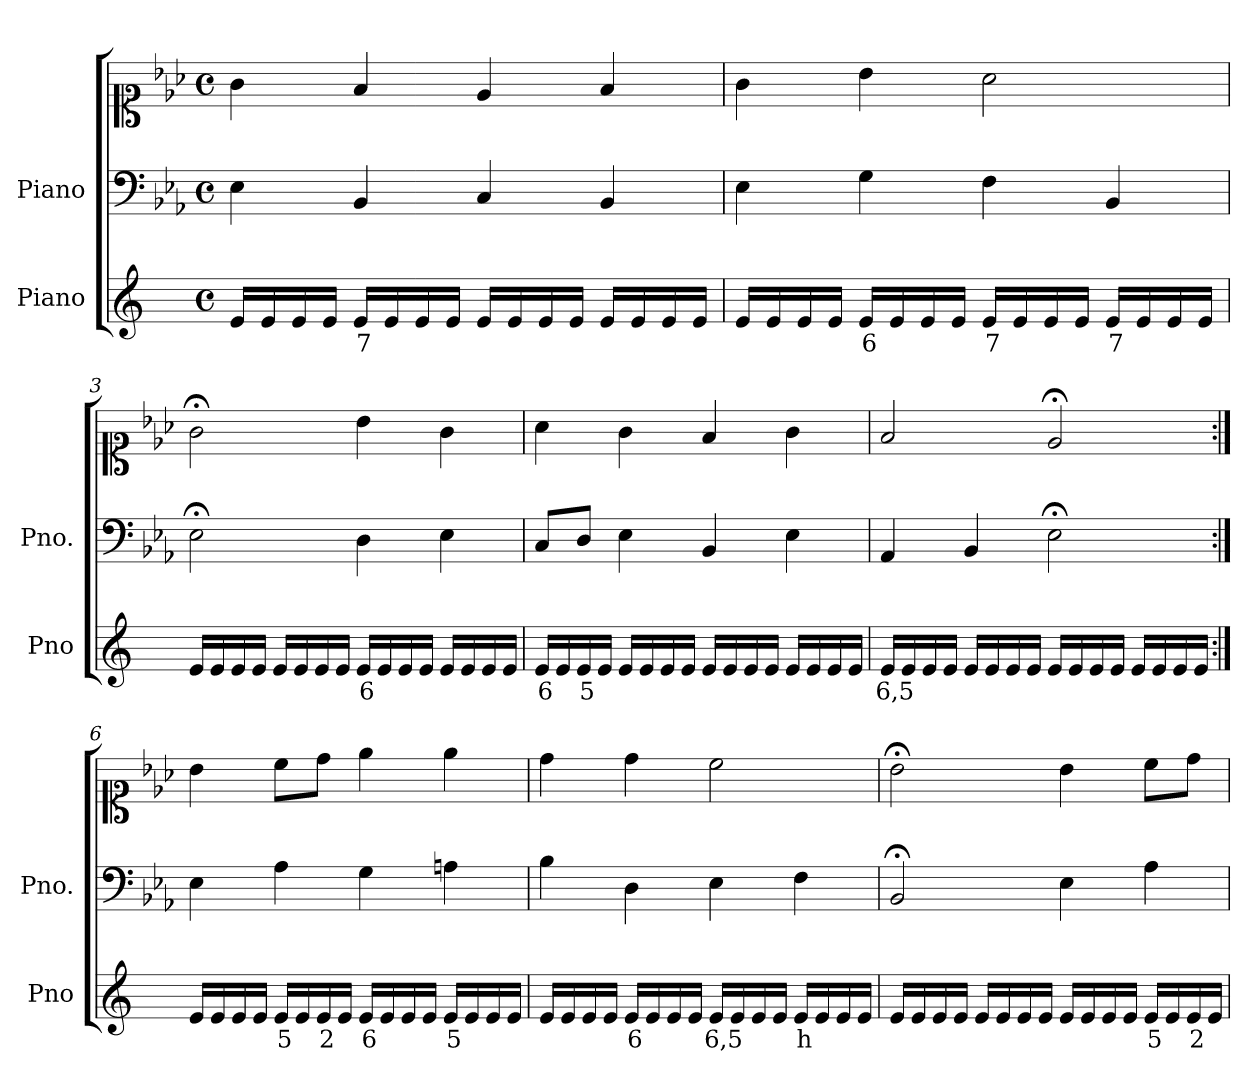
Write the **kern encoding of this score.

**kern	**text	**kern	**kern
*part2	*part2	*part1	*part1
*staff3	*staff3	*staff2	*staff1
*I"Piano	*	*I"Piano	*
*I'Pno	*	*I'Pno.	*
*clefG2	*	*clefF4	*clefC1
*k[]	*	*k[b-e-a-]	*k[b-e-a-]
*M4/4	*	*M4/4	*M4/4
*met(c)	*	*met(c)	*met(c)
=1	=1	=1	=1
16e/LL	.	4E-\	4g\
16e/	.	.	.
16e/	.	.	.
16e/JJ	.	.	.
!	!LO:LY:b	!	!
16e/LL	7	4BB-/	4f/
16e/	.	.	.
16e/	.	.	.
16e/JJ	.	.	.
16e/LL	.	4C/	4e-/
16e/	.	.	.
16e/	.	.	.
16e/JJ	.	.	.
16e/LL	.	4BB-/	4f/
16e/	.	.	.
16e/	.	.	.
16e/JJ	.	.	.
=2	=2	=2	=2
16e/LL	.	4E-\	4g\
16e/	.	.	.
16e/	.	.	.
16e/JJ	.	.	.
!	!LO:LY:b	!	!
16e/LL	6	4G\	4b-\
16e/	.	.	.
16e/	.	.	.
16e/JJ	.	.	.
!	!LO:LY:b	!	!
16e/LL	7	4F\	2a-\
16e/	.	.	.
16e/	.	.	.
16e/JJ	.	.	.
!	!LO:LY:b	!	!
16e/LL	7	4BB-/	.
16e/	.	.	.
16e/	.	.	.
16e/JJ	.	.	.
=3	=3	=3	=3
16e/LL	.	2E-;<\	2g;<\
16e/	.	.	.
16e/	.	.	.
16e/JJ	.	.	.
16e/LL	.	.	.
16e/	.	.	.
16e/	.	.	.
16e/JJ	.	.	.
!	!LO:LY:b	!	!
16e/LL	6	4D\	4b-\
16e/	.	.	.
16e/	.	.	.
16e/JJ	.	.	.
16e/LL	.	4E-\	4g\
16e/	.	.	.
16e/	.	.	.
16e/JJ	.	.	.
=4	=4	=4	=4
!	!LO:LY:b	!	!
16e/LL	6	8C/L	4a-\
16e/	.	.	.
!	!LO:LY:b	!	!
16e/	5	8D/J	.
16e/JJ	.	.	.
16e/LL	.	4E-\	4g\
16e/	.	.	.
16e/	.	.	.
16e/JJ	.	.	.
16e/LL	.	4BB-/	4f/
16e/	.	.	.
16e/	.	.	.
16e/JJ	.	.	.
16e/LL	.	4E-\	4g\
16e/	.	.	.
16e/	.	.	.
16e/JJ	.	.	.
=5	=5	=5	=5
!	!LO:LY:b	!	!
16e/LL	6,5	4AA-/	2f/
16e/	.	.	.
16e/	.	.	.
16e/JJ	.	.	.
16e/LL	.	4BB-/	.
16e/	.	.	.
16e/	.	.	.
16e/JJ	.	.	.
16e/LL	.	2E-;<\	2e-;</
16e/	.	.	.
16e/	.	.	.
16e/JJ	.	.	.
16e/LL	.	.	.
16e/	.	.	.
16e/	.	.	.
16e/JJ	.	.	.
=6:|!	=6:|!	=6:|!	=6:|!
16e/LL	.	4E-\	4b-\
16e/	.	.	.
16e/	.	.	.
16e/JJ	.	.	.
!	!LO:LY:b	!	!
16e/LL	5	4A-\	8cc\L
16e/	.	.	.
!	!LO:LY:b	!	!
16e/	2	.	8dd\J
16e/JJ	.	.	.
!	!LO:LY:b	!	!
16e/LL	6	4G\	4ee-\
16e/	.	.	.
16e/	.	.	.
16e/JJ	.	.	.
!	!LO:LY:b	!	!
16e/LL	5	4An\	4ee-\
16e/	.	.	.
16e/	.	.	.
16e/JJ	.	.	.
=7	=7	=7	=7
16e/LL	.	4B-\	4dd\
16e/	.	.	.
16e/	.	.	.
16e/JJ	.	.	.
!	!LO:LY:b	!	!
16e/LL	6	4D\	4dd\
16e/	.	.	.
16e/	.	.	.
16e/JJ	.	.	.
!	!LO:LY:b	!	!
16e/LL	6,5	4E-\	2cc\
16e/	.	.	.
16e/	.	.	.
16e/JJ	.	.	.
!	!LO:LY:b	!	!
16e/LL	h	4F\	.
16e/	.	.	.
16e/	.	.	.
16e/JJ	.	.	.
=8	=8	=8	=8
16e/LL	.	2BB-;</	2b-;<\
16e/	.	.	.
16e/	.	.	.
16e/JJ	.	.	.
16e/LL	.	.	.
16e/	.	.	.
16e/	.	.	.
16e/JJ	.	.	.
16e/LL	.	4E-\	4b-\
16e/	.	.	.
16e/	.	.	.
16e/JJ	.	.	.
!	!LO:LY:b	!	!
16e/LL	5	4A-\	8cc\L
16e/	.	.	.
!	!LO:LY:b	!	!
16e/	2	.	8dd\J
16e/JJ	.	.	.
=	=	=	=
*-	*-	*-	*-
